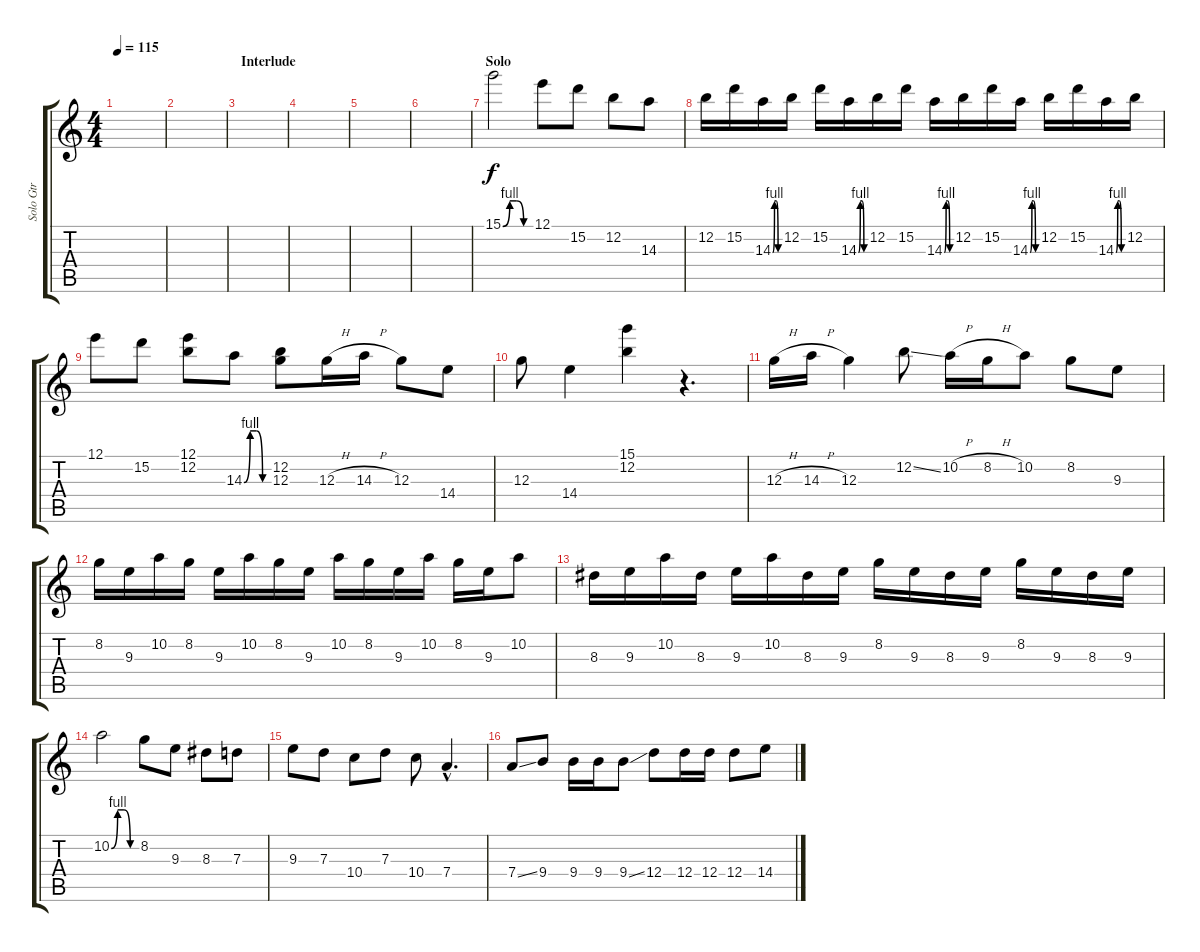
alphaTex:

\track ("Solo Gtr" "Solo Gtr") {instrument overdrivenguitar}
\staff {score tabs}
\tuning (E4 B3 G3 D3 A2 E2) {hide}
\ts (4 4)
\tempo 115
\clef g2
\ks c
|
|
\section ("" "Interlude")
|
|
|
|
\section ("" "Solo")
15.1{be (custom 0 0 15 4 30 4 45 0 60 0)}.2 12.1.8 15.2.8 12.2.8 14.3.8 |
12.2.16 15.2.16 14.3{be (custom 0 0 15 4 30 4 45 0 60 0)}.16 12.2.16 15.2.16 14.3{be (custom 0 0 15 4 30 4 45 0 60 0)}.16 12.2.16 15.2.16 14.3{be (custom 0 0 15 4 30 4 45 0 60 0)}.16 12.2.16 15.2.16 14.3{be (custom 0 0 15 4 30 4 45 0 60 0)}.16 12.2.16 15.2.16 14.3{be (custom 0 0 15 4 30 4 45 0 60 0)}.16 12.2.16 |
12.1.8 15.2.8 (12.1 12.2).8 14.3{be (custom 0 0 15 4 30 4 45 0 60 0)}.8 (12.2 12.3).8 12.3{h}.16 14.3{h}.16 12.3.8 14.4.8 |
12.3.8 14.4.4 (15.1 12.2).4 r.4{d} |
12.3{h}.16 14.3{h}.16 12.3.4 12.2{ss}.8 10.2{h}.16 8.2{h}.16 10.2.8 8.2.8 9.3.8 |
8.2.16 9.3.16 10.2.16 8.2.16 9.3.16 10.2.16 8.2.16 9.3.16 10.2.16 8.2.16 9.3.16 10.2.16 8.2.16 9.3.16 10.2.8 |
8.3.16 9.3.16 10.2.16 8.3.16 9.3.16 10.2.16 8.3.16 9.3.16 8.2.16 9.3.16 8.3.16 9.3.16 8.2.16 9.3.16 8.3.16 9.3.16 |
10.2{be (custom 0 0 15 4 30 4 45 0 60 0)}.2 8.2.8 9.3.8 8.3.8 7.3.8 |
9.3.8 7.3.8 10.4.8 7.3.8 10.4.8 7.4{hac}.4{d} |
7.4{ss}.8 9.4.8 9.4.16 9.4.16 9.4{ss}.8 12.4.8 12.4.16 12.4.16 12.4.8 14.4.8
